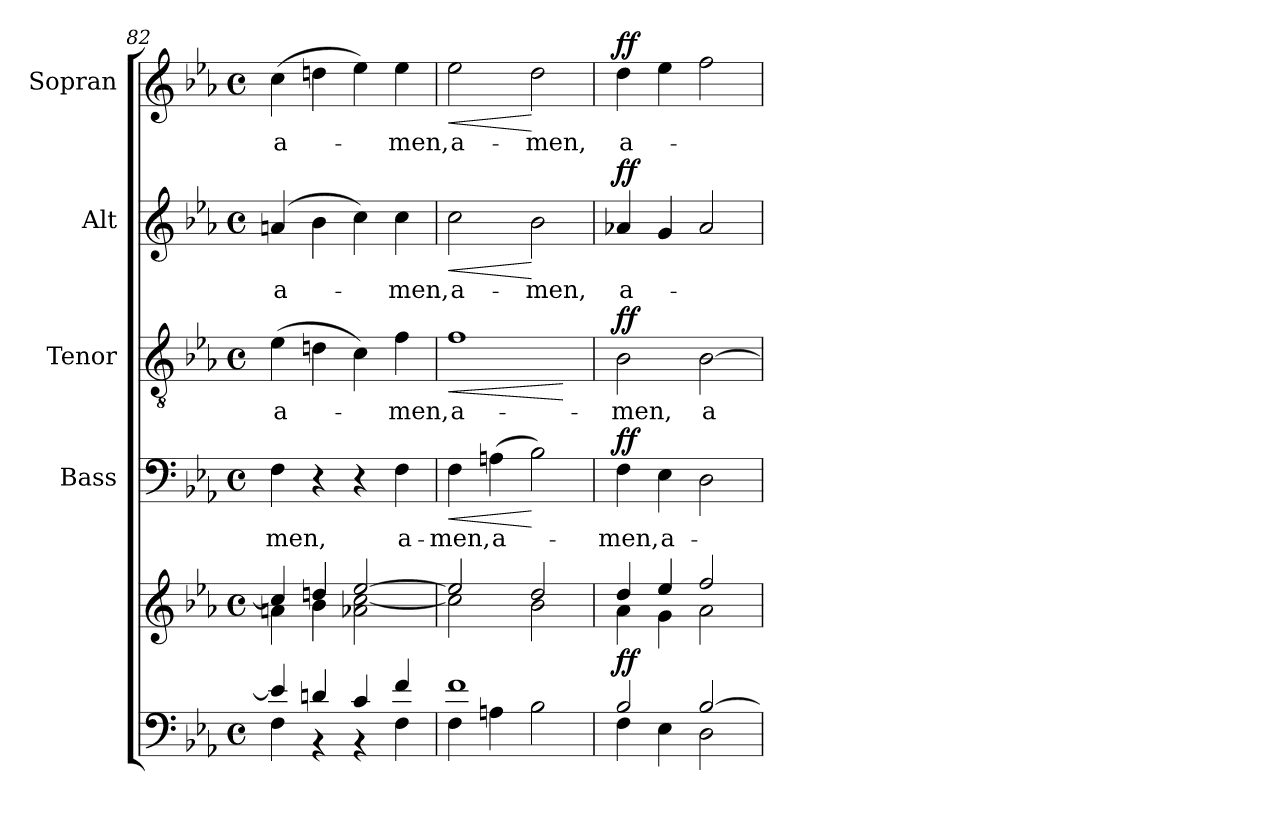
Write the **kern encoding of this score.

**kern	**kern	**dynam	**kern	**text	**dynam	**kern	**text	**dynam	**kern	**text	**dynam	**kern	**text	**dynam
*part5	*part5	*part5	*part4	*part4	*part4	*part3	*part3	*part3	*part2	*part2	*part2	*part1	*part1	*part1
*staff6	*staff5	*staff5/6	*staff4	*staff4	*staff4	*staff3	*staff3	*staff3	*staff2	*staff2	*staff2	*staff1	*staff1	*staff1
*	*	*	*I"Bass	*	*	*I"Tenor	*	*	*I"Alt	*	*	*I"Sopran	*	*
*	*	*	*I'B.	*	*	*I'T.	*	*	*I'A.	*	*	*I'S.	*	*
*clefF4	*clefG2	*	*clefF4	*	*	*clefGv2	*	*	*clefG2	*	*	*clefG2	*	*
*k[b-e-a-]	*k[b-e-a-]	*	*k[b-e-a-]	*	*	*k[b-e-a-]	*	*	*k[b-e-a-]	*	*	*k[b-e-a-]	*	*
*E-:	*E-:	*	*E-:	*	*	*E-:	*	*	*E-:	*	*	*E-:	*	*
*M4/4	*M4/4	*	*M4/4	*	*	*M4/4	*	*	*M4/4	*	*	*M4/4	*	*
*met(c)	*met(c)	*	*met(c)	*	*	*met(c)	*	*	*met(c)	*	*	*met(c)	*	*
=82	=82	=82	=82	=82	=82	=82	=82	=82	=82	=82	=82	=82	=82	=82
*^	*^	*	*	*	*	*	*	*	*	*	*	*	*	*
!	!	!	!	!	!	!LO:LY:b	!	!	!LO:LY:b	!	!	!LO:LY:b	!	!	!LO:LY:b	!
4e-/]	4F\	4cc/]	4an\	.	4F\	-men,	.	(>4e-\	a-	.	(4an/	a-	.	(>4cc\	a-	.
4dn/	4r	4ddn/	4b-\	.	4r	.	.	4dn\	.	.	4b-\	.	.	4ddn\	.	.
4c/	4r	[>2ee-/	2a-X\ [<2cc\	.	4r	.	.	4c\)	.	.	4cc\)	.	.	4ee-\)	.	.
!	!	!	!	!	!	!LO:LY:b	!	!	!LO:LY:b	!	!	!LO:LY:b	!	!	!LO:LY:b	!
4f/	4F\	.	.	.	4F\	a-	.	4f\	-men,	.	4cc\	-men,	.	4ee-\	-men,	.
=83	=83	=83	=83	=83	=83	=83	=83	=83	=83	=83	=83	=83	=83	=83	=83	=83
!	!	!	!	!	!	!LO:LY:b	!LO:HP:b	!	!LO:LY:b	!LO:HP:b	!	!LO:LY:b	!LO:HP:b	!	!LO:LY:b	!LO:HP:b
1f	4F\	2ee-/]	2cc\]	.	4F\	-men,	<	1f	a-	<	2cc\	a-	<	2ee-\	a-	<
!	!	!	!	!	!	!LO:LY:b	!	!	!	!	!	!	!	!	!	!
.	4An\	.	.	.	(>4An\	a-	.	.	.	.	.	.	.	.	.	.
!	!	!	!	!	!	!	!	!	!	!	!	!LO:LY:b	!	!	!LO:LY:b	!
.	2B-\	2dd/	2b-\	.	2B-\)	.	[	.	.	.	2b-\	-men,	[	2dd\	-men,	[
*v	*v	*	*	*	*	*	*	*	*	*	*	*	*	*	*	*
*	*v	*v	*	*	*	*	*	*	*	*	*	*	*	*	*
.	.	.	.	.	.	.	.	[	.	.	.	.	.	.
=84	=84	=84	=84	=84	=84	=84	=84	=84	=84	=84	=84	=84	=84	=84
*^	*^	*	*	*	*	*	*	*	*	*	*	*	*	*
!	!	!	!	!LO:DY:b	!	!LO:LY:b	!LO:DY:a	!	!LO:LY:b	!LO:DY:a	!	!LO:LY:b	!LO:DY:a	!	!LO:LY:b	!LO:DY:a
2B-/	4F\	4dd/	4a-\	ff	4F\	-men,	ff	2B-\	-men,	ff	4a-X/	a-	ff	4dd\	a-	ff
!	!	!	!	!	!	!LO:LY:b	!	!	!	!	!	!	!	!	!	!
.	4E-\	4ee-/	4g\	.	4E-\	a-	.	.	.	.	4g/	.	.	4ee-\	.	.
!	!	!	!	!	!	!	!	!	!LO:LY:b	!	!	!	!	!	!	!
[>2B-/	2D\	2ff/	2a-\	.	2D\	.	.	[2B-\	a-	.	2a-/	.	.	2ff\	.	.
*v	*v	*	*	*	*	*	*	*	*	*	*	*	*	*	*	*
*	*v	*v	*	*	*	*	*	*	*	*	*	*	*	*	*
=	=	=	=	=	=	=	=	=	=	=	=	=	=	=
*-	*-	*-	*-	*-	*-	*-	*-	*-	*-	*-	*-	*-	*-	*-
